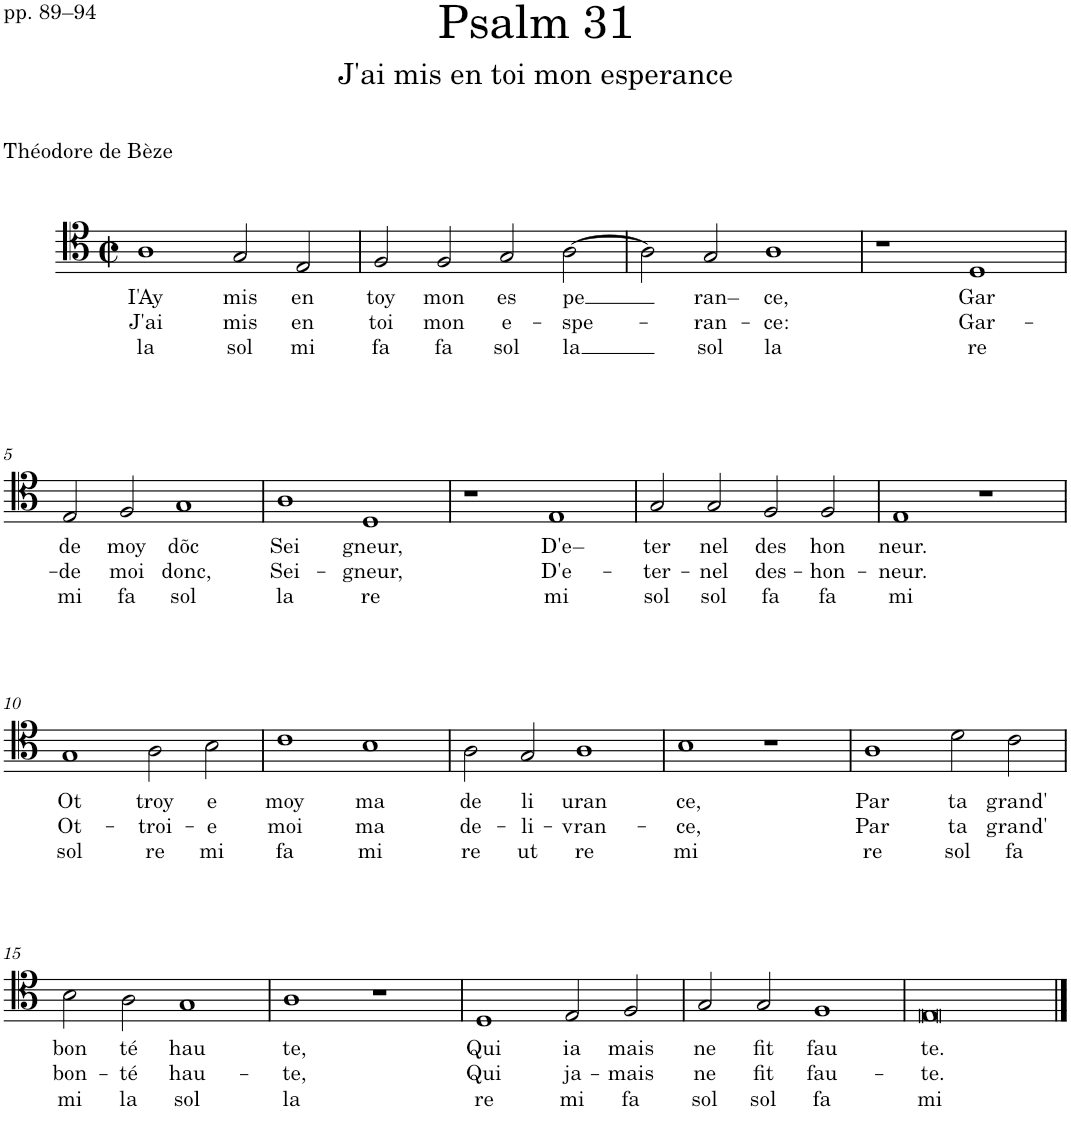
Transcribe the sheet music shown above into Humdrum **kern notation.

**kern	**text	**text	**text
*part1	*part1	*part1	*part1
*staff1	*staff1	*staff1	*staff1
*I"Voice	*	*	*
*I'Vo.	*	*	*
*clefC4	*	*	*
*k[]	*	*	*
*M4/2	*	*	*
*met(c|)	*	*	*
=1	=1	=1	=1
!	!LO:LY:b	!LO:LY:b	!LO:LY:b
1A	I'Ay	J'ai	la
!	!LO:LY:b	!LO:LY:b	!LO:LY:b
2G/	mis	mis	sol
!	!LO:LY:b	!LO:LY:b	!LO:LY:b
2E/	en	en	mi
=2	=2	=2	=2
!	!LO:LY:b	!LO:LY:b	!LO:LY:b
2F/	toy	toi	fa
!	!LO:LY:b	!LO:LY:b	!LO:LY:b
2F/	mon	mon	fa
!	!LO:LY:b	!LO:LY:b	!LO:LY:b
2G/	es	e-	sol
!	!LO:LY:b	!LO:LY:b	!LO:LY:b
[2A\	pe	-spe-	la
=3	=3	=3	=3
2A\]	.	.	.
!	!LO:LY:b	!LO:LY:b	!LO:LY:b
2G/	ran–	-ran-	sol
!	!LO:LY:b	!LO:LY:b	!LO:LY:b
1A	ce,	-ce:	la
=4	=4	=4	=4
1r	.	.	.
!	!LO:LY:b	!LO:LY:b	!LO:LY:b
1D	Gar	Gar-	re
!!LO:LB:g=z
=5	=5	=5	=5
!	!LO:LY:b	!LO:LY:b	!LO:LY:b
2E/	de	-de	mi
!	!LO:LY:b	!LO:LY:b	!LO:LY:b
2F/	moy	moi	fa
!	!LO:LY:b	!LO:LY:b	!LO:LY:b
1G	dõc	donc,	sol
=6	=6	=6	=6
!	!LO:LY:b	!LO:LY:b	!LO:LY:b
1A	Sei	Sei-	la
!	!LO:LY:b	!LO:LY:b	!LO:LY:b
1D	gneur,	-gneur,	re
=7	=7	=7	=7
1r	.	.	.
!	!LO:LY:b	!LO:LY:b	!LO:LY:b
1E	D'e–	D'e-	mi
=8	=8	=8	=8
!	!LO:LY:b	!LO:LY:b	!LO:LY:b
2G/	ter	-ter-	sol
!	!LO:LY:b	!LO:LY:b	!LO:LY:b
2G/	nel	-nel	sol
!	!LO:LY:b	!LO:LY:b	!LO:LY:b
2F/	des	des-	fa
!	!LO:LY:b	!LO:LY:b	!LO:LY:b
2F/	hon	-hon-	fa
=9	=9	=9	=9
!	!LO:LY:b	!LO:LY:b	!LO:LY:b
1E	neur.	-neur.	mi
1r	.	.	.
!!LO:LB:g=z
=10	=10	=10	=10
!	!LO:LY:b	!LO:LY:b	!LO:LY:b
1G	Ot	Ot-	sol
!	!LO:LY:b	!LO:LY:b	!LO:LY:b
2A\	troy	-troi-	re
!	!LO:LY:b	!LO:LY:b	!LO:LY:b
2B\	e	-e	mi
=11	=11	=11	=11
!	!LO:LY:b	!LO:LY:b	!LO:LY:b
1c	moy	moi	fa
!	!LO:LY:b	!LO:LY:b	!LO:LY:b
1B	ma	ma	mi
=12	=12	=12	=12
!	!LO:LY:b	!LO:LY:b	!LO:LY:b
2A\	de	de-	re
!	!LO:LY:b	!LO:LY:b	!LO:LY:b
2G/	li	-li-	ut
!	!LO:LY:b	!LO:LY:b	!LO:LY:b
1A	uran	-vran-	re
=13	=13	=13	=13
!	!LO:LY:b	!LO:LY:b	!LO:LY:b
1B	ce,	-ce,	mi
1r	.	.	.
=14	=14	=14	=14
!	!LO:LY:b	!LO:LY:b	!LO:LY:b
1A	Par	Par	re
!	!LO:LY:b	!LO:LY:b	!LO:LY:b
2d\	ta	ta	sol
!	!LO:LY:b	!LO:LY:b	!LO:LY:b
2c\	grand'	grand'	fa
!!LO:LB:g=z
=15	=15	=15	=15
!	!LO:LY:b	!LO:LY:b	!LO:LY:b
2B\	bon	bon-	mi
!	!LO:LY:b	!LO:LY:b	!LO:LY:b
2A\	té	-té	la
!	!LO:LY:b	!LO:LY:b	!LO:LY:b
1G	hau	hau-	sol
=16	=16	=16	=16
!	!LO:LY:b	!LO:LY:b	!LO:LY:b
1A	te,	-te,	la
1r	.	.	.
=17	=17	=17	=17
!	!LO:LY:b	!LO:LY:b	!LO:LY:b
1D	Qui	Qui	re
!	!LO:LY:b	!LO:LY:b	!LO:LY:b
2E/	ia	ja-	mi
!	!LO:LY:b	!LO:LY:b	!LO:LY:b
2F/	mais	-mais	fa
=18	=18	=18	=18
!	!LO:LY:b	!LO:LY:b	!LO:LY:b
2G/	ne	ne	sol
!	!LO:LY:b	!LO:LY:b	!LO:LY:b
2G/	fit	fit	sol
!	!LO:LY:b	!LO:LY:b	!LO:LY:b
1F	fau	fau-	fa
=19	=19	=19	=19
!	!LO:LY:b	!LO:LY:b	!LO:LY:b
0E	te.	-te.	mi
==	==	==	==
*-	*-	*-	*-
